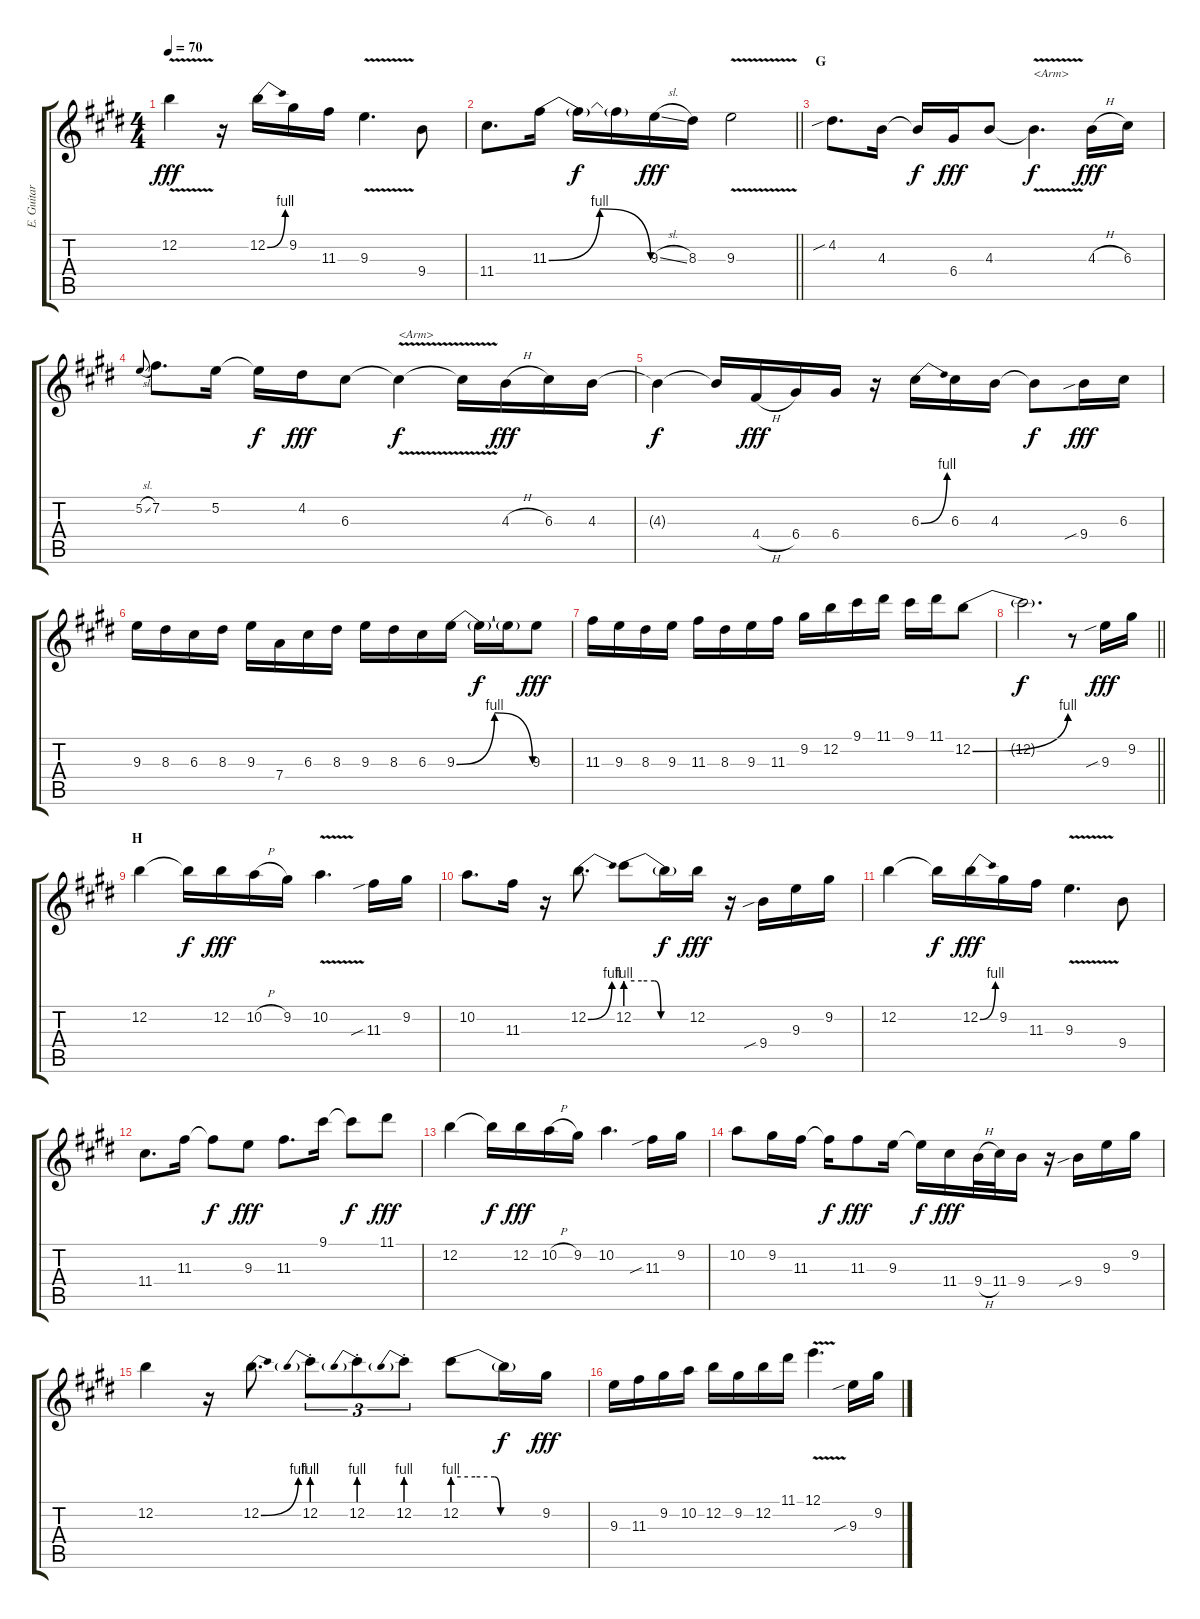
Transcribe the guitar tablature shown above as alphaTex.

\track ("E. Guitar I" "E. Guitar ") {instrument overdrivenguitar}
\staff {score tabs}
\tuning (E4 B3 G3 D3 A2 E2) {hide}
\ts (4 4)
\tempo 70
\clef g2
\ks e
12.2{v}.4{dy fff} r.16 12.2{be (bend 0 0 60 4)}.16 9.2.16 11.3.16 9.3{v}.4{d} 9.4.8 |
\barLineRight lightlight
11.4.8{d} 11.3{be (bendrelease 0 0 30 4 30 4 60 0)}.16 11.3{t}.16{dy f} 11.3{t}.16 9.3{sl}.16{dy fff} 8.3.16 9.3{v}.2 |
\section ("" "G")
4.2{sib}.8{d} 4.3.16 4.3{t}.16{dy f} 6.4.16{dy fff} 4.3.8 4.3{v t}.4{d txt "<Arm>" dy f} 4.3{h}.16{dy fff} 6.3.16 |
5.2{sl}.8{gr onbeat} 7.2.8{d} 5.2.16 5.2{t}.16{dy f} 4.2.16{dy fff} 6.3.8 6.3{v t}.4{txt "<Arm>" dy f} 6.3{t}.16 4.3{h}.16{dy fff} 6.3.16 4.3.16 |
4.3{t}.4{dy f} 4.3{t}.16 4.4{h}.16{dy fff} 6.4.16 6.4.16 r.16 6.3{be (bend 0 0 60 4)}.16 6.3.16 4.3.16 4.3{t}.8{dy f} 9.4{sib}.16{dy fff} 6.3.16 |
9.3.16 8.3.16 6.3.16 8.3.16 9.3.16 7.4.16 6.3.16 8.3.16 9.3.16 8.3.16 6.3.16 9.3{be (bendrelease 0 0 30 4 30 4 60 0)}.16 9.3{t}.16{dy f} 9.3{t}.16 9.3.8{dy fff} |
11.3.16 9.3.16 8.3.16 9.3.16 11.3.16 8.3.16 9.3.16 11.3.16 9.2.16 12.2.16 9.1.16 11.1.16 9.1.16 11.1.16 12.2{be (bend 0 0 60 4)}.8 |
\barLineRight lightlight
12.2{t}.2{d dy f} r.8 9.3{sib}.16{dy fff} 9.2.16 |
\section ("" "H")
12.2.4 12.2{t}.16{dy f} 12.2.16{dy fff} 10.2{h}.16 9.2.16 10.2{v}.4{d} 11.3{sib}.16 9.2.16 |
10.2.8{d} 11.3.16 r.16 12.2{be (bend 0 0 60 4)}.8{d} 12.2{be (custom 0 4 15 4 27 4 33 0 60 0)}.8 12.2{t}.16{dy f} 12.2.16{dy fff} r.16 9.4{sib}.16 9.3.16 9.2.16 |
12.2.4 12.2{t}.16{dy f} 12.2{be (bend 0 0 60 4)}.16{dy fff} 9.2.16 11.3.16 9.3{v}.4{d} 9.4.8 |
11.4.8{d} 11.3.16 11.3{t}.8{dy f} 9.3.8{dy fff} 11.3.8{d} 9.1.16 9.1{t}.8{dy f} 11.1.8{dy fff} |
12.2.4 12.2{t}.16{dy f} 12.2.16{dy fff} 10.2{h}.16 9.2.16 10.2.4{d} 11.3{sib}.16 9.2.16 |
10.2.8 9.2.16 11.3.16 11.3{t}.16{dy f} 11.3.8{dy fff} 9.3.16 9.3{t}.16{dy f} 11.4.16{dy fff} 9.4{h}.32 11.4.32 9.4.16 r.16 9.4{sib}.16 9.3.16 9.2.16 |
12.2.4 r.16 12.2{be (bend 0 0 60 4)}.8{d} 12.2{be (prebend 0 4 60 4) st}.8{tu (3 2)} 12.2{be (prebend 0 4 60 4) st}.8{tu (3 2)} 12.2{be (prebend 0 4 60 4) st}.8{tu (3 2)} 12.2{be (custom 0 4 15 4 28 4 32 0 60 0)}.8 12.2{t}.16{dy f} 9.2.16{dy fff} |
9.3.16 11.3.16 9.2.16 10.2.16 12.2.16 9.2.16 12.2.16 11.1.16 12.1{v}.4{d} 9.3{sib}.16 9.2.16
